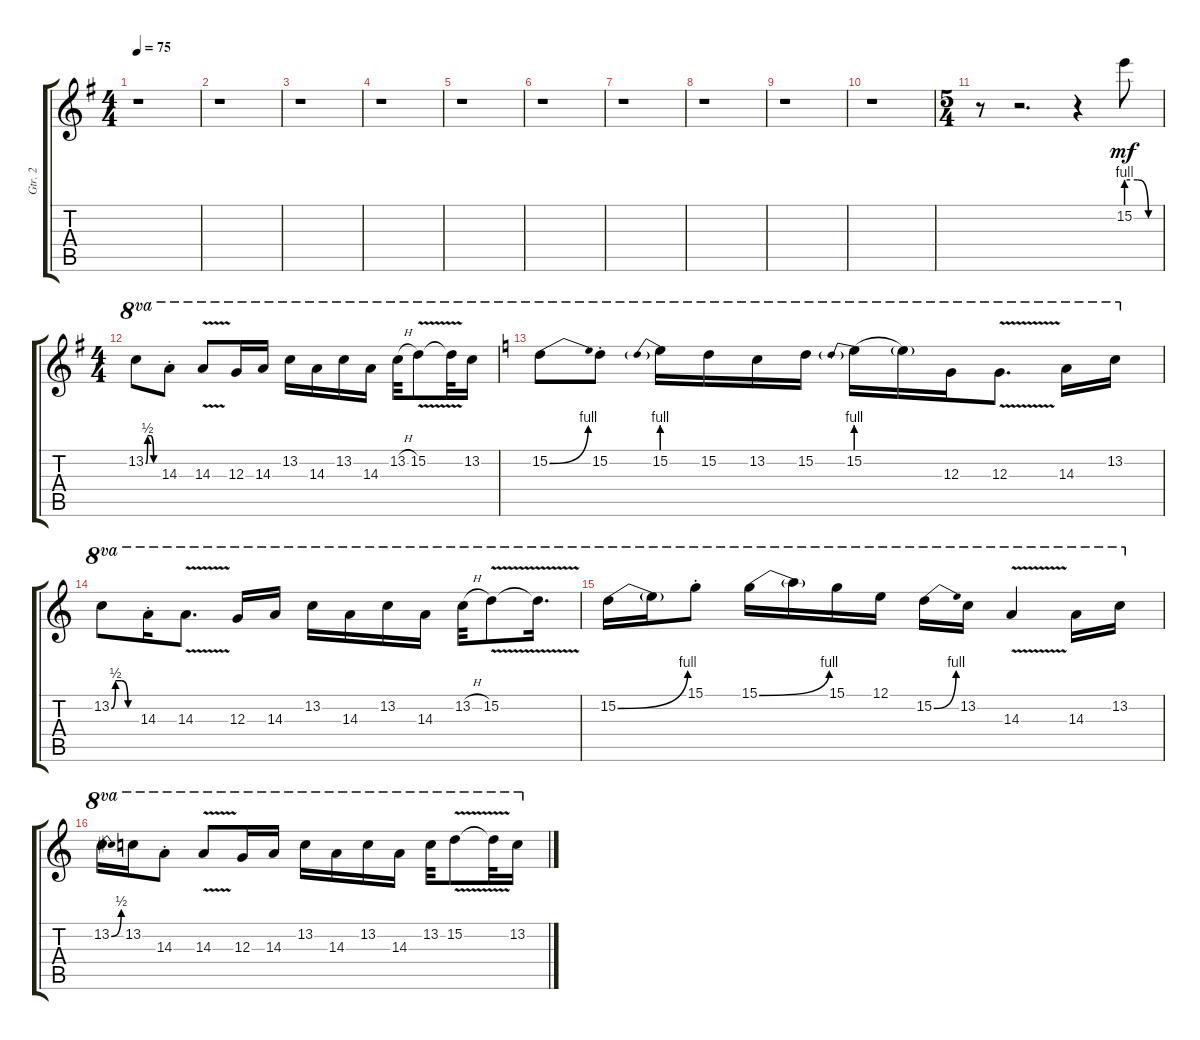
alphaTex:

\track ("Gtr. 2" "Gtr. 2") {instrument overdrivenguitar}
\staff {score tabs}
\tuning (E4 B3 G3 D3 A2 E2) {hide}
\ts (4 4)
\tempo 75
\clef g2
\ks g
r.1{dy mf} |
r.1 |
r.1 |
r.1 |
r.1 |
r.1 |
r.1 |
r.1 |
r.1 |
r.1 |
\ts (5 4)
r.8 r.2{d} r.4 15.2{be (custom 0 4 20 4 40 0 60 0)}.8 |
\ts (4 4)
13.2{be (custom 0 0 10 2 25 2 40 0 60 0)}.8{ot 8va} 14.3{st}.8{ot 8va} 14.3{v}.8{ot 8va} 12.3.16{ot 8va} 14.3.16{ot 8va} 13.2.16{ot 8va} 14.3.16{ot 8va} 13.2.16{ot 8va} 14.3.16{ot 8va} 13.2{h}.32{ot 8va} 15.2{v}.8{ot 8va} 15.2{v t}.32{ot 8va} 13.2.16{ot 8va} |
\ks c
15.2{be (bend 0 0 60 4)}.8{ot 8va} 15.2{st}.8{ot 8va} 15.2{be (prebend 0 4 60 4)}.16{ot 8va} 15.2.16{ot 8va} 13.2.16{ot 8va} 15.2.16{ot 8va} 15.2{be (prebend 0 4 60 4)}.16{ot 8va} 15.2{t}.16{ot 8va} 12.3.16{ot 8va} 12.3{v}.8{d ot 8va} 14.3.16{ot 8va} 13.2.16{ot 8va} |
13.2{be (custom 0 0 10 2 25 2 40 0 60 0)}.8{ot 8va} 14.3{st}.16{ot 8va} 14.3{v}.8{d ot 8va} 12.3.16{ot 8va} 14.3.16{ot 8va} 13.2.16{ot 8va} 14.3.16{ot 8va} 13.2.16{ot 8va} 14.3.16{ot 8va} 13.2{h}.32{ot 8va} 15.2{v}.8{ot 8va} 15.2{v t}.16{d ot 8va} |
15.2{be (bend 0 0 60 4)}.16{ot 8va} 15.2{t}.16{ot 8va} 15.1{st}.8{ot 8va} 15.1{be (bend 0 0 60 4)}.16{ot 8va} 15.1{t}.16{ot 8va} 15.1.16{ot 8va} 12.1.16{ot 8va} 15.2{be (bend 0 0 60 4)}.16{ot 8va} 13.2.16{ot 8va} 14.3{v}.4{ot 8va} 14.3.16{ot 8va} 13.2.16{ot 8va} |
13.2{be (bend 0 0 60 2)}.16{ot 8va} 13.2.16{ot 8va} 14.3{st}.8{ot 8va} 14.3{v}.8{ot 8va} 12.3.16{ot 8va} 14.3.16{ot 8va} 13.2.16{ot 8va} 14.3.16{ot 8va} 13.2.16{ot 8va} 14.3.16{ot 8va} 13.2.32{ot 8va} 15.2{v}.8{ot 8va} 15.2{v t}.32{ot 8va} 13.2.16{ot 8va}
